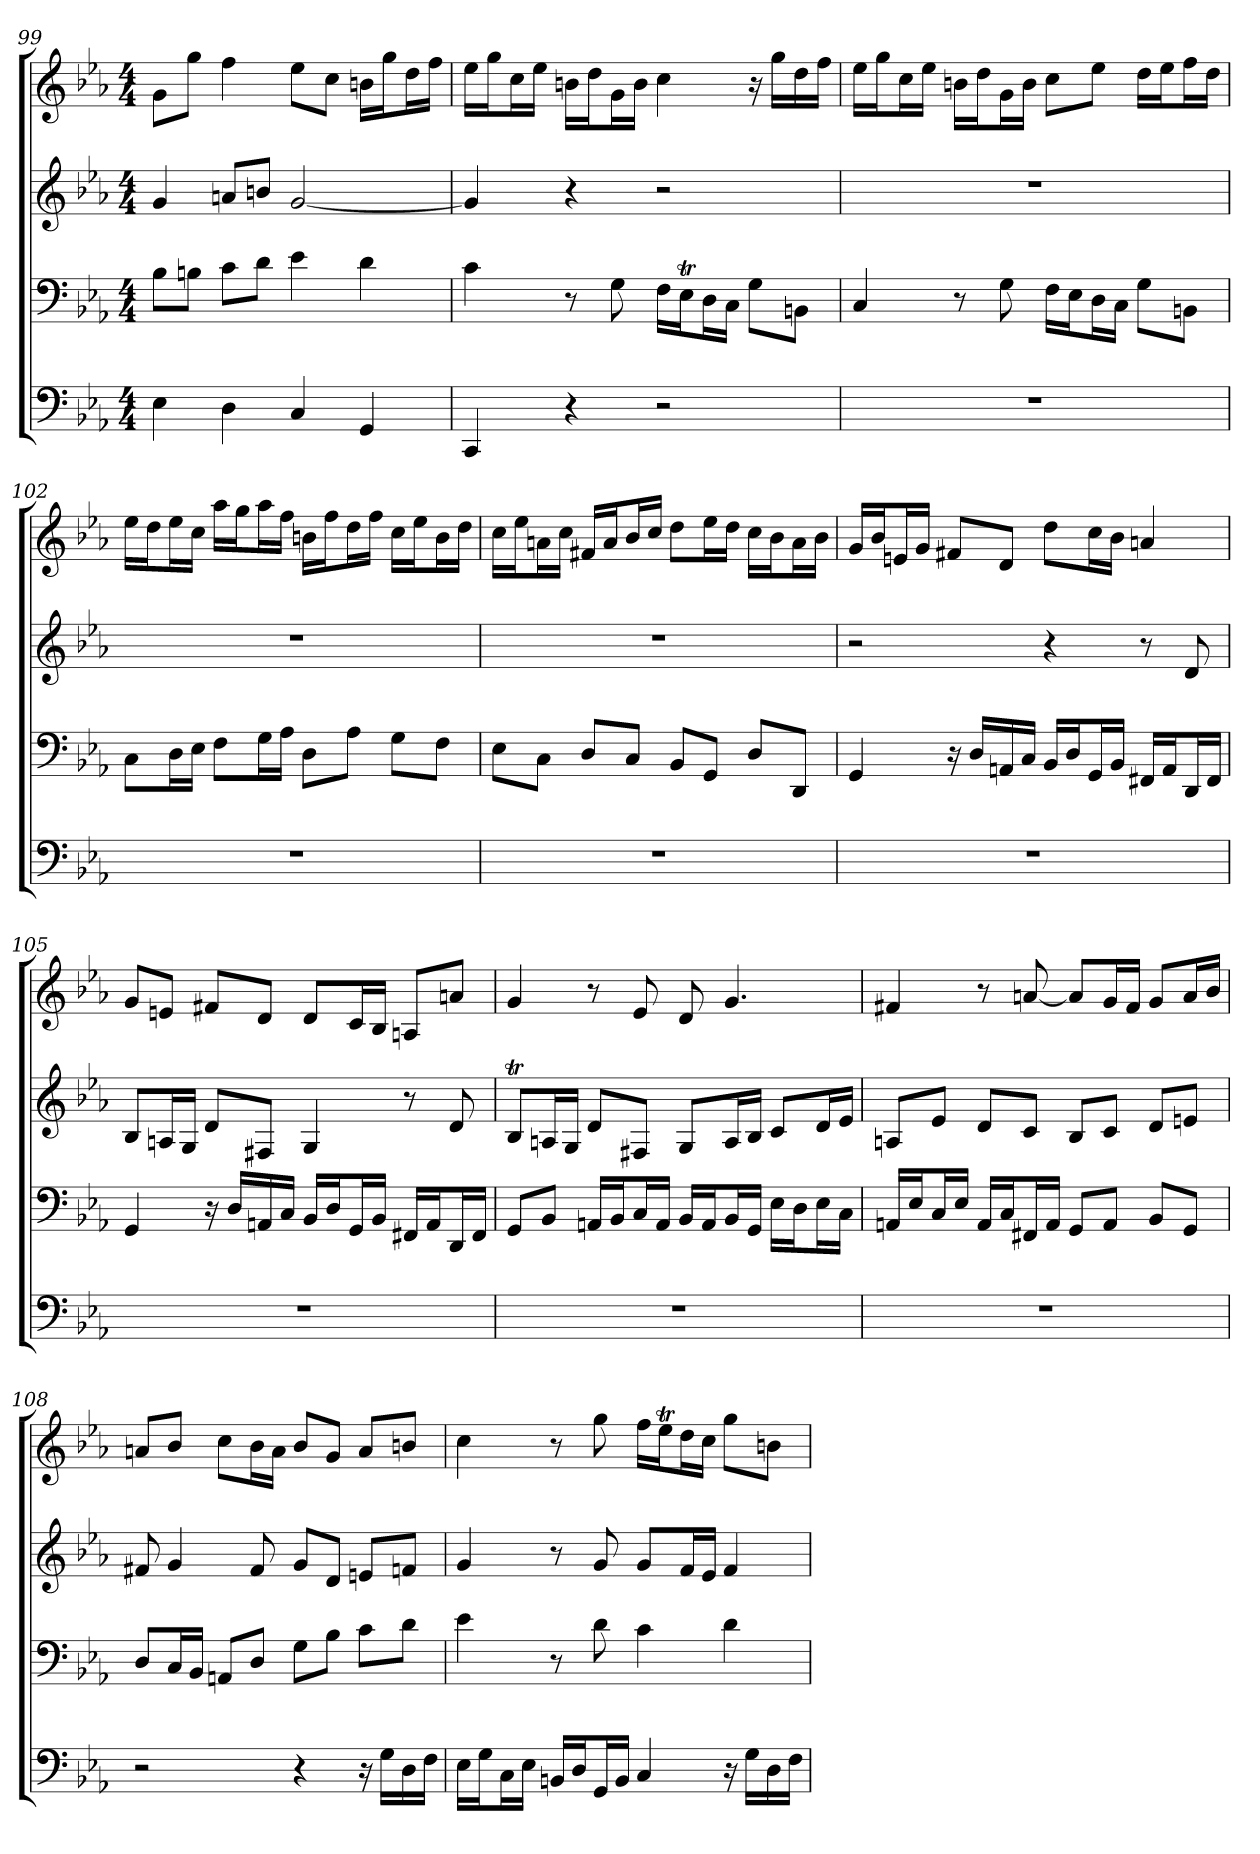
**kern	**kern	**kern	**kern
*part4	*part3	*part2	*part1
*staff4	*staff3	*staff2	*staff1
*k[b-e-a-]	*k[b-e-a-]	*k[b-e-a-]	*k[b-e-a-]
*M4/4	*M4/4	*M4/4	*M4/4
=99	=99	=99	=99
4E-	8B-L	4g	8gL
.	8BnJ	.	8ggJ
4D	8cL	8anL	4ff
.	8dJ	8bnJ	.
4C	4e-	[2g	8ee-L
.	.	.	8ccJ
4GG	4d	.	16bnLL
.	.	.	16ggJ
.	.	.	16ddL
.	.	.	16ffJJ
=100	=100	=100	=100
4CC	4c	4g]	16ee-LL
.	.	.	16ggJ
.	.	.	16ccL
.	.	.	16ee-JJ
4r	8r	4r	16bnLL
.	.	.	16ddJ
.	8G	.	16gL
.	.	.	16bJJ
2r	16FLL	2r	4cc
.	16E-TJ	.	.
.	16DL	.	.
.	16CJJ	.	.
.	8GL	.	16r
.	.	.	16ggLL
.	8BBnJ	.	16dd
.	.	.	16ffJJ
=101	=101	=101	=101
1r	4C	1r	16ee-LL
.	.	.	16ggJ
.	.	.	16ccL
.	.	.	16ee-JJ
.	8r	.	16bnLL
.	.	.	16ddJ
.	8G	.	16gL
.	.	.	16bJJ
.	16FLL	.	8ccL
.	16E-J	.	.
.	16DL	.	8ee-J
.	16CJJ	.	.
.	8GL	.	16ddLL
.	.	.	16ee-J
.	8BBnJ	.	16ffL
.	.	.	16ddJJ
=102	=102	=102	=102
1r	8CL	1r	16ee-LL
.	.	.	16ddJ
.	16DL	.	16ee-L
.	16E-JJ	.	16ccJJ
.	8FL	.	16aa-LL
.	.	.	16ggJ
.	16GL	.	16aa-L
.	16A-JJ	.	16ffJJ
.	8DL	.	16bnLL
.	.	.	16ffJ
.	8A-J	.	16ddL
.	.	.	16ffJJ
.	8GL	.	16ccLL
.	.	.	16ee-J
.	8FJ	.	16bL
.	.	.	16ddJJ
=103	=103	=103	=103
1r	8E-L	1r	16ccLL
.	.	.	16ee-J
.	8CJ	.	16anL
.	.	.	16ccJJ
.	8DL	.	16f#XLL
.	.	.	16aJ
.	8CJ	.	16b-L
.	.	.	16ccJJ
.	8BB-L	.	8ddL
.	8GGJ	.	16ee-L
.	.	.	16ddJJ
.	8DL	.	16ccLL
.	.	.	16b-J
.	8DDJ	.	16aL
.	.	.	16b-JJ
=104	=104	=104	=104
1r	4GG	2r	16gLL
.	.	.	16b-J
.	.	.	16enL
.	.	.	16gJJ
.	16r	.	8f#XL
.	16DLL	.	.
.	16AAn	.	8dJ
.	16CJJ	.	.
.	16BB-LL	4r	8ddL
.	16DJ	.	.
.	16GGL	.	16ccL
.	16BB-JJ	.	16b-JJ
.	16FF#XLL	8r	4an
.	16AAJ	.	.
.	16DDL	8d	.
.	16FF#JJ	.	.
=105	=105	=105	=105
1r	4GG	8B-L	8gL
.	.	16AnL	8enJ
.	.	16GJJ	.
.	16r	8dL	8f#XL
.	16DLL	.	.
.	16AAn	8F#XJ	8dJ
.	16CJJ	.	.
.	16BB-LL	4G	8dL
.	16DJ	.	.
.	16GGL	.	16cL
.	16BB-JJ	.	16B-JJ
.	16FF#XLL	8r	8AnL
.	16AAJ	.	.
.	16DDL	8d	8anJ
.	16FF#JJ	.	.
=106	=106	=106	=106
1r	8GGL	8B-TL	4g
.	8BB-J	16AnL	.
.	.	16GJJ	.
.	16AAnLL	8dL	8r
.	16BB-J	.	.
.	16CL	8F#XJ	8e-
.	16AAJJ	.	.
.	16BB-LL	8GL	8d
.	16AAJ	.	.
.	16BB-L	16AL	4.g
.	16GGJJ	16B-JJ	.
.	16E-LL	8cL	.
.	16DJ	.	.
.	16E-L	16dL	.
.	16CJJ	16e-JJ	.
=107	=107	=107	=107
1r	16AAnLL	8AnL	4f#X
.	16E-J	.	.
.	16CL	8e-J	.
.	16E-JJ	.	.
.	16AALL	8dL	8r
.	16CJ	.	.
.	16FF#XL	8cJ	[8an
.	16AAJJ	.	.
.	8GGL	8B-L	8aL]
.	8AAJ	8cJ	16gL
.	.	.	16f#JJ
.	8BB-L	8dL	8gL
.	8GGJ	8enJ	16aL
.	.	.	16b-JJ
=108	=108	=108	=108
2r	8DL	8f#X	8anL
.	16CL	4g	8b-J
.	16BB-JJ	.	.
.	8AAnL	.	8ccL
.	8DJ	8f#	16b-L
.	.	.	16aJJ
4r	8GL	8gL	8b-L
.	8B-J	8dJ	8gJ
16r	8cL	8enL	8aL
16GLL	.	.	.
16D	8dJ	8fnJ	8bnJ
16FJJ	.	.	.
=109	=109	=109	=109
16E-LL	4e-	4g	4cc
16GJ	.	.	.
16CL	.	.	.
16E-JJ	.	.	.
16BBnLL	8r	8r	8r
16DJ	.	.	.
16GGL	8d	8g	8gg
16BBJJ	.	.	.
4C	4c	8gL	16ffLL
.	.	.	16ee-TJ
.	.	16fL	16ddL
.	.	16e-JJ	16ccJJ
16r	4d	4f	8ggL
16GLL	.	.	.
16D	.	.	8bnJ
16FJJ	.	.	.
=	=	=	=
*-	*-	*-	*-
